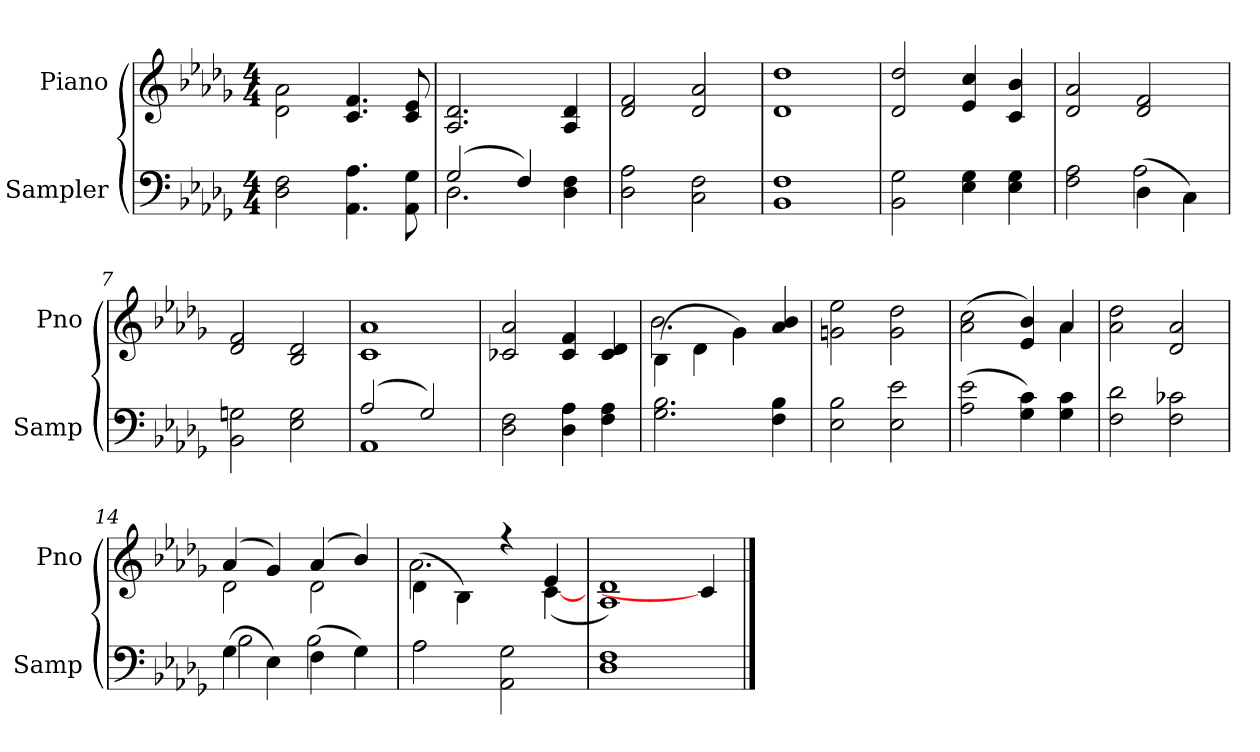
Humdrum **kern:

**kern	**kern
*part2	*part1
*staff2	*staff1
*I"Sampler	*I"Piano
*I'Samp	*I'Pno
*clefF4	*clefG2
*k[b-e-a-d-g-]	*k[b-e-a-d-g-]
*D-:	*D-:
*M4/4	*M4/4
=1	=1
2D- 2F	2d-\ 2a-\
4.AA- 4.A-	4.c 4.f
8AA- 8G-	8c 8e-
=2	=2
*^	*
(2G-/	2.D-	2.A- 2.d-
4F/)	.	.
4D- 4F	4ryy	4A- 4d-
*v	*v	*
=3	=3
2D- 2A-	2d- 2f
2C 2F	2d- 2a-
=4	=4
1BB- 1F	1d- 1dd-
=5	=5
2BB- 2G-	2d- 2dd-
4E- 4G-	4e- 4cc
4E- 4G-	4c 4b-
=6	=6
*^	*
2F 2A-	2ryy	2d- 2a-
(4D-\	2A-	2d- 2f
4C\)	.	.
*v	*v	*
=7	=7
2BB- 2Gn	2d- 2f
2E- 2G	2B- 2d-
=8	=8
*^	*
(2A-/	1AA-	1c 1a-
2G-/)	.	.
*v	*v	*
=9	=9
2D- 2F	2c-X 2a-
4D- 4A-	4c- 4f
4F 4A-	4c- 4d-
=10	=10
*	*^
2.G- 2.B-	(4B-\	2.b-
.	4d-\	.
.	4g-\)	.
4F 4B-	4a- 4b-	4ryy
*	*v	*v
=11	=11
2E- 2B-	2gn 2ee-
2E- 2e-	2g 2dd-
=12	=12
*	*^
(2A- 2e-	(2a- 2cc	2.ryy
4G- 4c)	4e- 4b-)	.
4G- 4c	4a-/	4a-
*	*v	*v
=13	=13
2F 2d-	2a- 2dd-
2F 2c-X	2d- 2a-
=14	=14
*^	*^
(4G-\	2B-	(4a-/	2d-
4E-\)	.	4g-/)	.
(4F\	2B-	(4a-/	2d-
4G-\)	.	4b-/)	.
=15	=15	=15	=15
2A-\	2A-	(4d-\	2.a-
.	.	4B-\)	.
2AA- 2G-	2ryy	4r	.
.	.	4e-/	([4c
*v	*v	*	*
*	*v	*v
=16	=16
1D- 1F	1A- 1d-)
4ryy	4c]
==	==
*-	*-
